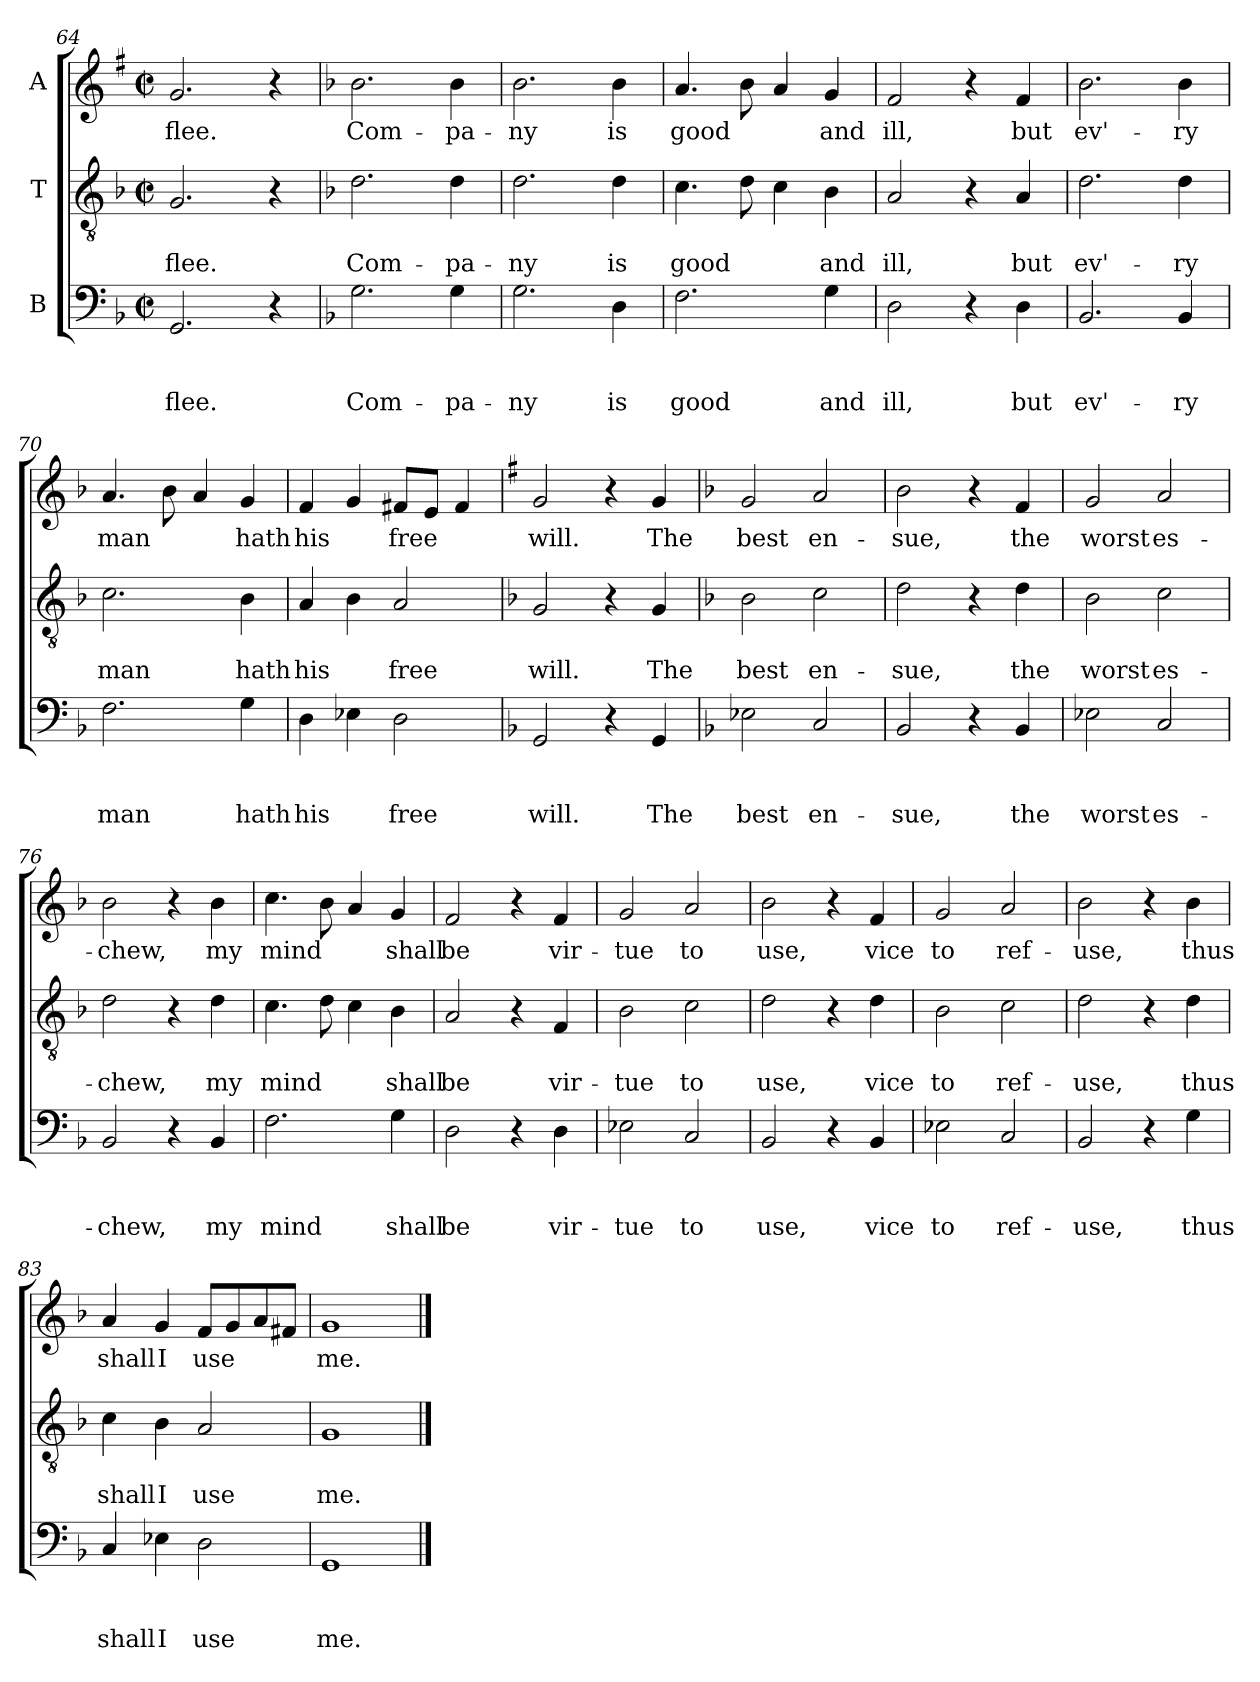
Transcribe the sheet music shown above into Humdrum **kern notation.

**kern	**text	**text	**text	**kern	**text	**text	**kern	**text
*part3	*part3	*part3	*part3	*part2	*part2	*part2	*part1	*part1
*staff3	*staff3	*staff3	*staff3	*staff2	*staff2	*staff2	*staff1	*staff1
*I"B	*	*	*	*I"T	*	*	*I"A	*
*clefF4	*	*	*	*clefGv2	*	*	*clefG2	*
*k[b-]	*	*	*	*k[b-]	*	*	*k[f#]	*
*F:	*	*	*	*F:	*	*	*G:	*
*M2/2	*	*	*	*M2/2	*	*	*M2/2	*
*met(c|)	*	*	*	*met(c|)	*	*	*met(c|)	*
=64	=64	=64	=64	=64	=64	=64	=64	=64
!	!	!	!LO:LY:b	!	!	!LO:LY:b	!	!LO:LY:b
2.GG/	.	.	flee.	2.G/	.	flee.	2.g/	flee.
4r	.	.	.	4r	.	.	4r	.
!!LO:LB:g=z
=65	=65	=65	=65	=65	=65	=65	=65	=65
*	*	*	*	*	*	*	*k[b-]	*
*	*	*	*	*	*	*	*F:	*
!	!	!	!LO:LY:b	!	!	!LO:LY:b	!	!LO:LY:b
2.G\	.	.	Com-	2.d\	.	Com-	2.b-\	Com-
!	!	!	!LO:LY:b	!	!	!LO:LY:b	!	!LO:LY:b
4G\	.	.	-pa-	4d\	.	-pa-	4b-\	-pa-
=66	=66	=66	=66	=66	=66	=66	=66	=66
!	!	!	!LO:LY:b	!	!	!LO:LY:b	!	!LO:LY:b
2.G\	.	.	-ny	2.d\	.	-ny	2.b-\	-ny
!	!	!	!LO:LY:b	!	!	!LO:LY:b	!	!LO:LY:b
4D\	.	.	is	4d\	.	is	4b-\	is
=67	=67	=67	=67	=67	=67	=67	=67	=67
!	!	!	!LO:LY:b	!	!	!LO:LY:b	!	!LO:LY:b
2.F\	.	.	good	4.c\	.	good	4.a/	good
.	.	.	.	8d\	.	.	8b-\	.
.	.	.	.	4c\	.	.	4a/	.
!	!	!	!LO:LY:b	!	!	!LO:LY:b	!	!LO:LY:b
4G\	.	.	and	4B-\	.	and	4g/	and
=68	=68	=68	=68	=68	=68	=68	=68	=68
!	!	!	!LO:LY:b	!	!	!LO:LY:b	!	!LO:LY:b
2D\	.	.	ill,	2A/	.	ill,	2f/	ill,
4r	.	.	.	4r	.	.	4r	.
!	!	!	!LO:LY:b	!	!	!LO:LY:b	!	!LO:LY:b
4D\	.	.	but	4A/	.	but	4f/	but
=69	=69	=69	=69	=69	=69	=69	=69	=69
!	!	!	!LO:LY:b	!	!	!LO:LY:b	!	!LO:LY:b
2.BB-/	.	.	ev'-	2.d\	.	ev'-	2.b-\	ev'-
!	!	!	!LO:LY:b	!	!	!LO:LY:b	!	!LO:LY:b
4BB-/	.	.	-ry	4d\	.	-ry	4b-\	-ry
=70	=70	=70	=70	=70	=70	=70	=70	=70
!	!	!	!LO:LY:b	!	!	!LO:LY:b	!	!LO:LY:b
2.F\	.	.	man	2.c\	.	man	4.a/	man
.	.	.	.	.	.	.	8b-\	.
.	.	.	.	.	.	.	4a/	.
!	!	!	!LO:LY:b	!	!	!LO:LY:b	!	!LO:LY:b
4G\	.	.	hath	4B-\	.	hath	4g/	hath
=71	=71	=71	=71	=71	=71	=71	=71	=71
!	!	!	!LO:LY:b	!	!	!LO:LY:b	!	!LO:LY:b
4D\	.	.	his	4A/	.	his	4f/	his
4E-\	.	.	.	4B-\	.	.	4g/	.
!	!	!	!LO:LY:b	!	!	!LO:LY:b	!	!LO:LY:b
2D\	.	.	free	2A/	.	free	8f#/L	free
.	.	.	.	.	.	.	8e/J	.
.	.	.	.	.	.	.	4f#/	.
=72	=72	=72	=72	=72	=72	=72	=72	=72
*	*	*	*	*	*	*	*k[f#]	*
*	*	*	*	*	*	*	*G:	*
!	!	!	!LO:LY:b	!	!	!LO:LY:b	!	!LO:LY:b
2GG/	.	.	will.	2G/	.	will.	2g/	will.
4r	.	.	.	4r	.	.	4r	.
!	!	!	!LO:LY:b	!	!	!LO:LY:b	!	!LO:LY:b
4GG/	.	.	The	4G/	.	The	4g/	The
!!LO:LB:g=z
=73	=73	=73	=73	=73	=73	=73	=73	=73
*	*	*	*	*	*	*	*k[b-]	*
*	*	*	*	*	*	*	*F:	*
!	!	!	!LO:LY:b	!	!	!LO:LY:b	!	!LO:LY:b
2E-X\	.	.	best	2B-\	.	best	2g/	best
!	!	!	!LO:LY:b	!	!	!LO:LY:b	!	!LO:LY:b
2C/	.	.	en-	2c\	.	en-	2a/	en-
=74	=74	=74	=74	=74	=74	=74	=74	=74
!	!	!	!LO:LY:b	!	!	!LO:LY:b	!	!LO:LY:b
2BB-/	.	.	-sue,	2d\	.	-sue,	2b-\	-sue,
4r	.	.	.	4r	.	.	4r	.
!	!	!	!LO:LY:b	!	!	!LO:LY:b	!	!LO:LY:b
4BB-/	.	.	the	4d\	.	the	4f/	the
=75	=75	=75	=75	=75	=75	=75	=75	=75
!	!	!	!LO:LY:b	!	!	!LO:LY:b	!	!LO:LY:b
2E-X\	.	.	worst	2B-\	.	worst	2g/	worst
!	!	!	!LO:LY:b	!	!	!LO:LY:b	!	!LO:LY:b
2C/	.	.	es-	2c\	.	es-	2a/	es-
=76	=76	=76	=76	=76	=76	=76	=76	=76
!	!	!	!LO:LY:b	!	!	!LO:LY:b	!	!LO:LY:b
2BB-/	.	.	-chew,	2d\	.	-chew,	2b-\	-chew,
4r	.	.	.	4r	.	.	4r	.
!	!	!	!LO:LY:b	!	!	!LO:LY:b	!	!LO:LY:b
4BB-/	.	.	my	4d\	.	my	4b-\	my
=77	=77	=77	=77	=77	=77	=77	=77	=77
!	!	!	!LO:LY:b	!	!	!LO:LY:b	!	!LO:LY:b
2.F\	.	.	mind	4.c\	.	mind	4.cc\	mind
.	.	.	.	8d\	.	.	8b-\	.
.	.	.	.	4c\	.	.	4a/	.
!	!	!	!LO:LY:b	!	!	!LO:LY:b	!	!LO:LY:b
4G\	.	.	shall	4B-\	.	shall	4g/	shall
=78	=78	=78	=78	=78	=78	=78	=78	=78
!	!	!	!LO:LY:b	!	!	!LO:LY:b	!	!LO:LY:b
2D\	.	.	be	2A/	.	be	2f/	be
4r	.	.	.	4r	.	.	4r	.
!	!	!	!LO:LY:b	!	!	!LO:LY:b	!	!LO:LY:b
4D\	.	.	vir-	4F/	.	vir-	4f/	vir-
!!LO:LB:g=z
=79	=79	=79	=79	=79	=79	=79	=79	=79
!	!	!	!LO:LY:b	!	!	!LO:LY:b	!	!LO:LY:b
2E-\	.	.	-tue	2B-\	.	-tue	2g/	-tue
!	!	!	!LO:LY:b	!	!	!LO:LY:b	!	!LO:LY:b
2C/	.	.	to	2c\	.	to	2a/	to
=80	=80	=80	=80	=80	=80	=80	=80	=80
!	!	!	!LO:LY:b	!	!	!LO:LY:b	!	!LO:LY:b
2BB-/	.	.	use,	2d\	.	use,	2b-\	use,
4r	.	.	.	4r	.	.	4r	.
!	!	!	!LO:LY:b	!	!	!LO:LY:b	!	!LO:LY:b
4BB-/	.	.	vice	4d\	.	vice	4f/	vice
=81	=81	=81	=81	=81	=81	=81	=81	=81
!	!	!	!LO:LY:b	!	!	!LO:LY:b	!	!LO:LY:b
2E-\	.	.	to	2B-\	.	to	2g/	to
!	!	!	!LO:LY:b	!	!	!LO:LY:b	!	!LO:LY:b
2C/	.	.	ref-	2c\	.	ref-	2a/	ref-
=82	=82	=82	=82	=82	=82	=82	=82	=82
!	!	!	!LO:LY:b	!	!	!LO:LY:b	!	!LO:LY:b
2BB-/	.	.	-use,	2d\	.	-use,	2b-\	-use,
4r	.	.	.	4r	.	.	4r	.
!	!	!	!LO:LY:b	!	!	!LO:LY:b	!	!LO:LY:b
4G\	.	.	thus	4d\	.	thus	4b-\	thus
=83	=83	=83	=83	=83	=83	=83	=83	=83
!	!	!	!LO:LY:b	!	!	!LO:LY:b	!	!LO:LY:b
4C/	.	.	shall	4c\	.	shall	4a/	shall
!	!	!	!LO:LY:b	!	!	!LO:LY:b	!	!LO:LY:b
4E-\	.	.	I	4B-\	.	I	4g/	I
!	!	!	!LO:LY:b	!	!	!LO:LY:b	!	!LO:LY:b
2D\	.	.	use	2A/	.	use	8f/L	use
.	.	.	.	.	.	.	8g/	.
.	.	.	.	.	.	.	8a/	.
.	.	.	.	.	.	.	8f#/J	.
=84	=84	=84	=84	=84	=84	=84	=84	=84
!	!	!	!LO:LY:b	!	!	!LO:LY:b	!	!LO:LY:b
1GG	.	.	me.	1G	.	me.	1g	me.
==	==	==	==	==	==	==	==	==
*-	*-	*-	*-	*-	*-	*-	*-	*-
